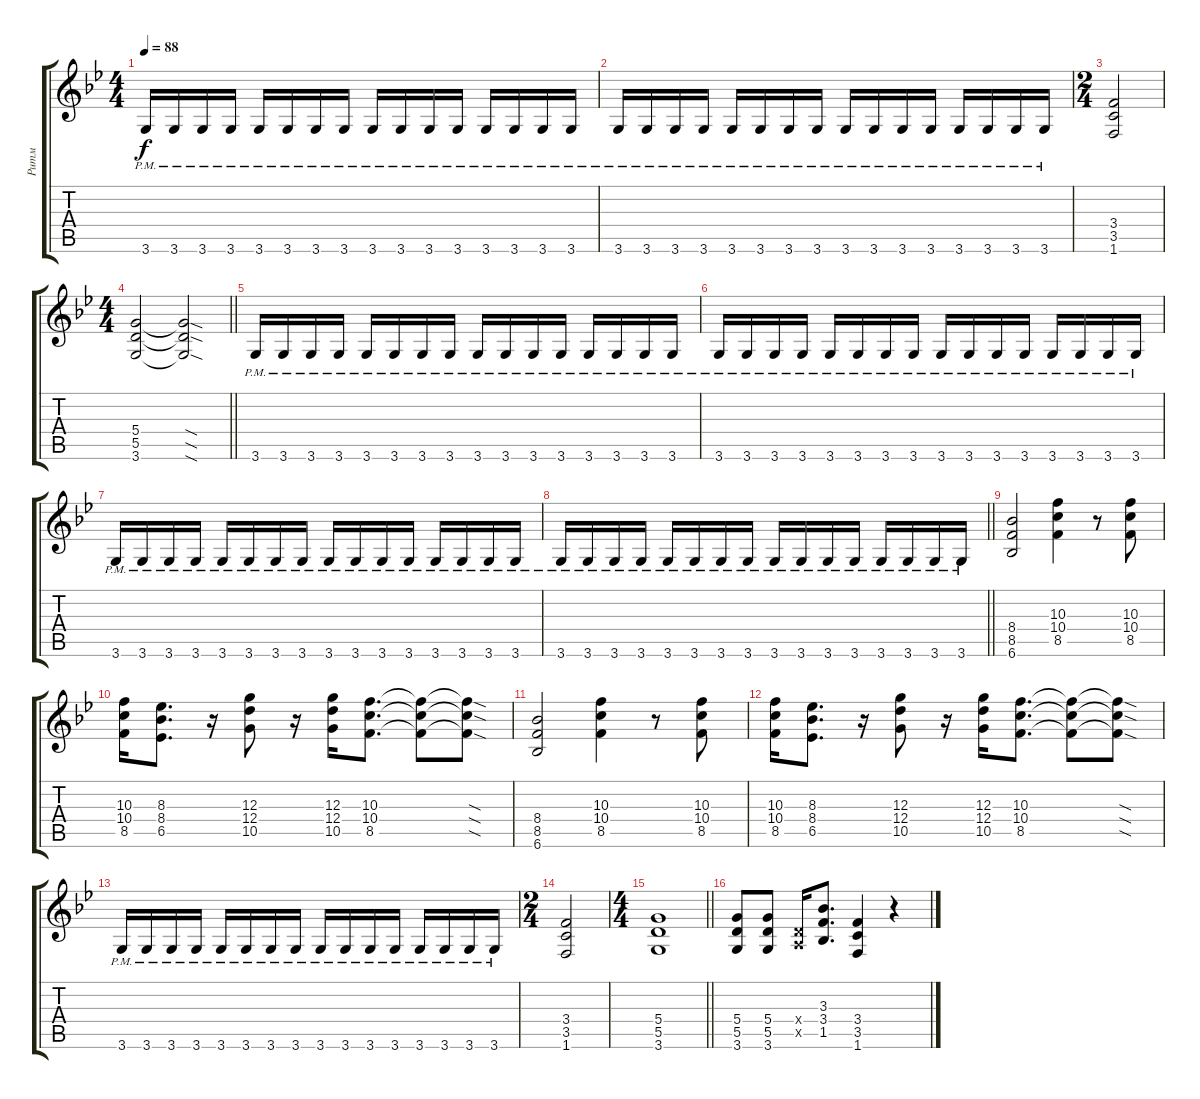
\track ("Ритм" "Ритм") {instrument distortionguitar}
\staff {score tabs}
\tuning (E4 B3 G3 D3 A2 E2) {hide}
\ts (4 4)
\tempo 88
\clef g2
\ks bb
3.6{pm}.16{dy f} 3.6{pm}.16 3.6{pm}.16 3.6{pm}.16 3.6{pm}.16 3.6{pm}.16 3.6{pm}.16 3.6{pm}.16 3.6{pm}.16 3.6{pm}.16 3.6{pm}.16 3.6{pm}.16 3.6{pm}.16 3.6{pm}.16 3.6{pm}.16 3.6{pm}.16 |
3.6{pm}.16 3.6{pm}.16 3.6{pm}.16 3.6{pm}.16 3.6{pm}.16 3.6{pm}.16 3.6{pm}.16 3.6{pm}.16 3.6{pm}.16 3.6{pm}.16 3.6{pm}.16 3.6{pm}.16 3.6{pm}.16 3.6{pm}.16 3.6{pm}.16 3.6{pm}.16 |
\ts (2 4)
(3.4 3.5 1.6).2 |
\ts (4 4)
\barLineRight lightlight
(5.4 5.5 3.6).2 (5.4{sod t} 5.5{sod t} 3.6{sod t}).2 |
3.6{pm}.16 3.6{pm}.16 3.6{pm}.16 3.6{pm}.16 3.6{pm}.16 3.6{pm}.16 3.6{pm}.16 3.6{pm}.16 3.6{pm}.16 3.6{pm}.16 3.6{pm}.16 3.6{pm}.16 3.6{pm}.16 3.6{pm}.16 3.6{pm}.16 3.6{pm}.16 |
3.6{pm}.16 3.6{pm}.16 3.6{pm}.16 3.6{pm}.16 3.6{pm}.16 3.6{pm}.16 3.6{pm}.16 3.6{pm}.16 3.6{pm}.16 3.6{pm}.16 3.6{pm}.16 3.6{pm}.16 3.6{pm}.16 3.6{pm}.16 3.6{pm}.16 3.6{pm}.16 |
3.6{pm}.16 3.6{pm}.16 3.6{pm}.16 3.6{pm}.16 3.6{pm}.16 3.6{pm}.16 3.6{pm}.16 3.6{pm}.16 3.6{pm}.16 3.6{pm}.16 3.6{pm}.16 3.6{pm}.16 3.6{pm}.16 3.6{pm}.16 3.6{pm}.16 3.6{pm}.16 |
\barLineRight lightlight
3.6{pm}.16 3.6{pm}.16 3.6{pm}.16 3.6{pm}.16 3.6{pm}.16 3.6{pm}.16 3.6{pm}.16 3.6{pm}.16 3.6{pm}.16 3.6{pm}.16 3.6{pm}.16 3.6{pm}.16 3.6{pm}.16 3.6{pm}.16 3.6{pm}.16 3.6{pm}.16 |
(8.4 8.5 6.6).2 (10.3 10.4 8.5).4 r.8 (10.3 10.4 8.5).8 |
(10.3 10.4 8.5).16 (8.3 8.4 6.5).8{d} r.16 (12.3 12.4 10.5).8 r.16 (12.3 12.4 10.5).16 (10.3 10.4 8.5).8{d} (10.3{t} 10.4{t} 8.5{t}).8 (10.3{sod t} 10.4{sod t} 8.5{sod t}).8 |
(8.4 8.5 6.6).2 (10.3 10.4 8.5).4 r.8 (10.3 10.4 8.5).8 |
(10.3 10.4 8.5).16 (8.3 8.4 6.5).8{d} r.16 (12.3 12.4 10.5).8 r.16 (12.3 12.4 10.5).16 (10.3 10.4 8.5).8{d} (10.3{t} 10.4{t} 8.5{t}).8 (10.3{sod t} 10.4{sod t} 8.5{sod t}).8 |
3.6{pm}.16 3.6{pm}.16 3.6{pm}.16 3.6{pm}.16 3.6{pm}.16 3.6{pm}.16 3.6{pm}.16 3.6{pm}.16 3.6{pm}.16 3.6{pm}.16 3.6{pm}.16 3.6{pm}.16 3.6{pm}.16 3.6{pm}.16 3.6{pm}.16 3.6{pm}.16 |
\ts (2 4)
(3.4 3.5 1.6).2 |
\ts (4 4)
\barLineRight lightlight
(5.4 5.5 3.6).1 |
(5.4 5.5 3.6).8 (5.4 5.5 3.6).8 (0.4{x} 0.5{x}).16 (3.3 3.4 1.5).8{d} (3.4 3.5 1.6).4 r.4
